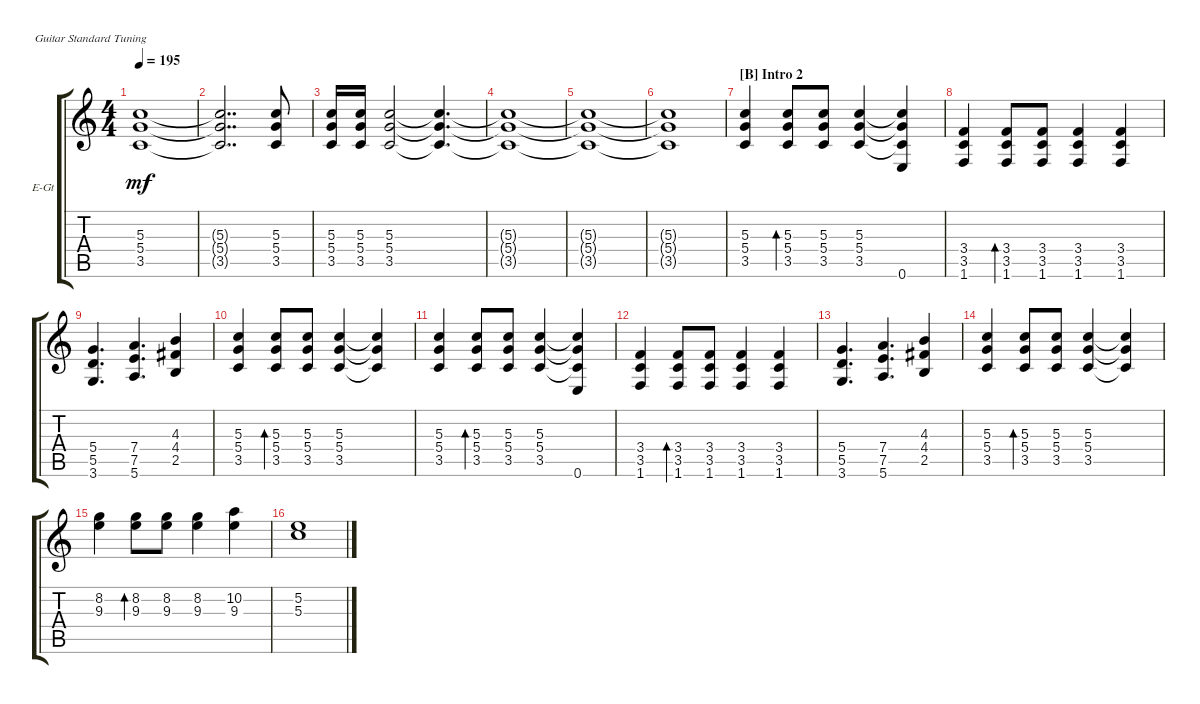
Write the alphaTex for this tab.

\defaultSystemsLayout 4
\bracketExtendMode groupsimilarinstruments
\firstSystemTrackNameOrientation horizontal
\otherSystemsTrackNameOrientation horizontal
\track ("Lead Guitar" "E-Gt") {instrument distortionguitar}
\staff {score tabs}
\tuning (E4 B3 G3 D3 A2 E2)
\ts (4 4)
\tempo 195
\clef g2
\scale
0.333333
\ks c
(3.5{t} 5.4{t} 5.3{t}).1{dy mf} |
\scale
0.333333 (3.5{t} 5.4{t} 5.3{t}).2{dd} (3.5 5.4 5.3).8 |
\scale
0.333333 (3.5 5.4 5.3).16 (5.3 5.4 3.5).16 (3.5 5.4 5.3).2 (5.4{t} 3.5{t} 5.3{t}).4{d} |
\scale
0.333333 (3.5{t} 5.4{t} 5.3{t}).1 |
\scale
0.333333 (3.5{t} 5.4{t} 5.3{t}).1 |
(3.5{t} 5.4{t} 5.3{t}).1 |
\section ("B" "Intro 2")
(3.5 5.4 5.3).4 (5.3 5.4 3.5).8{bd 30} (5.3 5.4 3.5).8 (3.5 5.4 5.3).4 (0.6 3.5{t} 5.4{t} 5.3{t}).4 |
(3.5 3.4 1.6).4 (3.4 3.5 1.6).8{bd 30} (3.4 3.5 1.6).8 (3.5 3.4 1.6).4 (1.6 3.5 3.4).4 |
(3.6 5.5 5.4).4{d} (7.4 7.5 5.6).4{d} (2.5 4.4 4.3).4 |
(3.5 5.4 5.3).4 (5.3 5.4 3.5).8{bd 30} (5.3 5.4 3.5).8 (3.5 5.4 5.3).4 (3.5{t} 5.4{t} 5.3{t}).4 |
(3.5 5.4 5.3).4 (5.3 5.4 3.5).8{bd 30} (5.3 5.4 3.5).8 (3.5 5.4 5.3).4 (0.6 3.5{t} 5.4{t} 5.3{t}).4 |
(3.5 3.4 1.6).4 (3.4 3.5 1.6).8{bd 30} (3.4 3.5 1.6).8 (3.5 3.4 1.6).4 (1.6 3.5 3.4).4 |
(3.6 5.5 5.4).4{d} (7.4 7.5 5.6).4{d} (2.5 4.4 4.3).4 |
(3.5 5.4 5.3).4 (5.3 5.4 3.5).8{bd 30} (5.3 5.4 3.5).8 (3.5 5.4 5.3).4 (3.5{t} 5.4{t} 5.3{t}).4 |
(8.2 9.3).4 (8.2 9.3).8{bd 30} (9.3 8.2).8 (8.2 9.3).4 (10.2 9.3).4 |
(5.2 5.3).1
